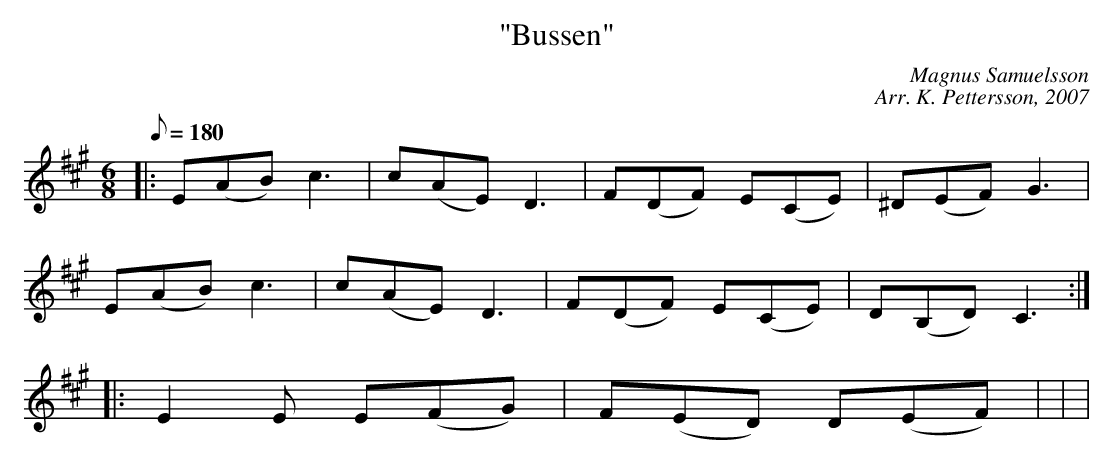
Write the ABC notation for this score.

X:1
T: "Bussen"
C: Magnus Samuelsson
C: Arr. K. Pettersson, 2007
M: 6/8
L: 1/8
K: A
Q: 180
|: E(AB) c3 | c(AE) D3 | F(DF) E(CE) | ^D(EF) G3 |
E(AB) c3 | c(AE) D3 | F(DF) E(CE) | D(B,D) C3 :|
|: E2E E(FG) | F(ED) D(EF) |  |  |
 |  |  |  :|
